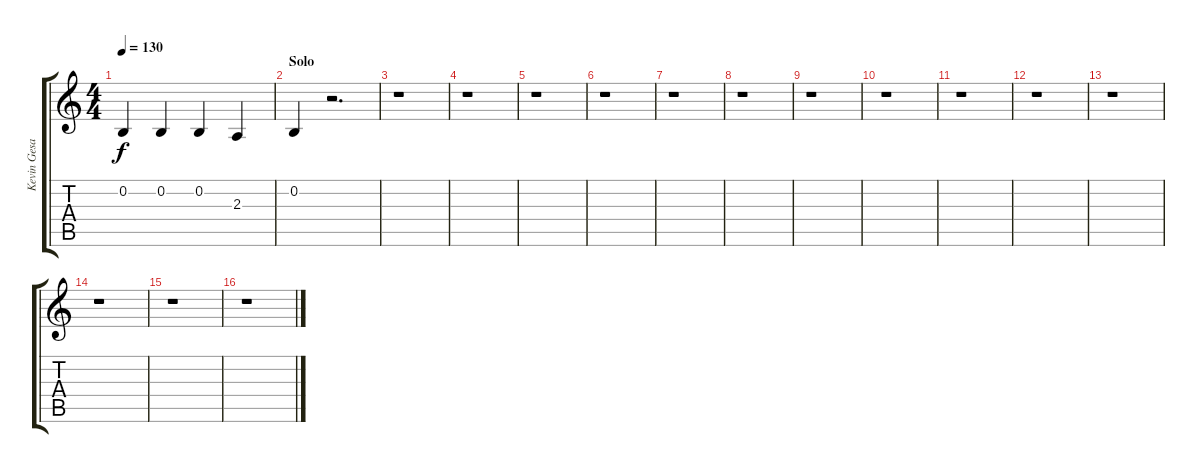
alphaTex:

\track ("Kevin Gesang" "Kevin Gesa") {instrument tenorsax}
\staff {score tabs}
\tuning (E4 B3 G3 D3 A2 E2) {hide}
\ts (4 4)
\tempo 130
\clef g2
\ks c
0.2.4{dy f} 0.2.4 0.2.4 2.3.4 |
\section ("" "Solo")
0.2.4 r.2{d} |
r.1 |
r.1 |
r.1 |
r.1 |
r.1 |
r.1 |
r.1 |
r.1 |
r.1 |
r.1 |
r.1 |
r.1 |
r.1 |
r.1
